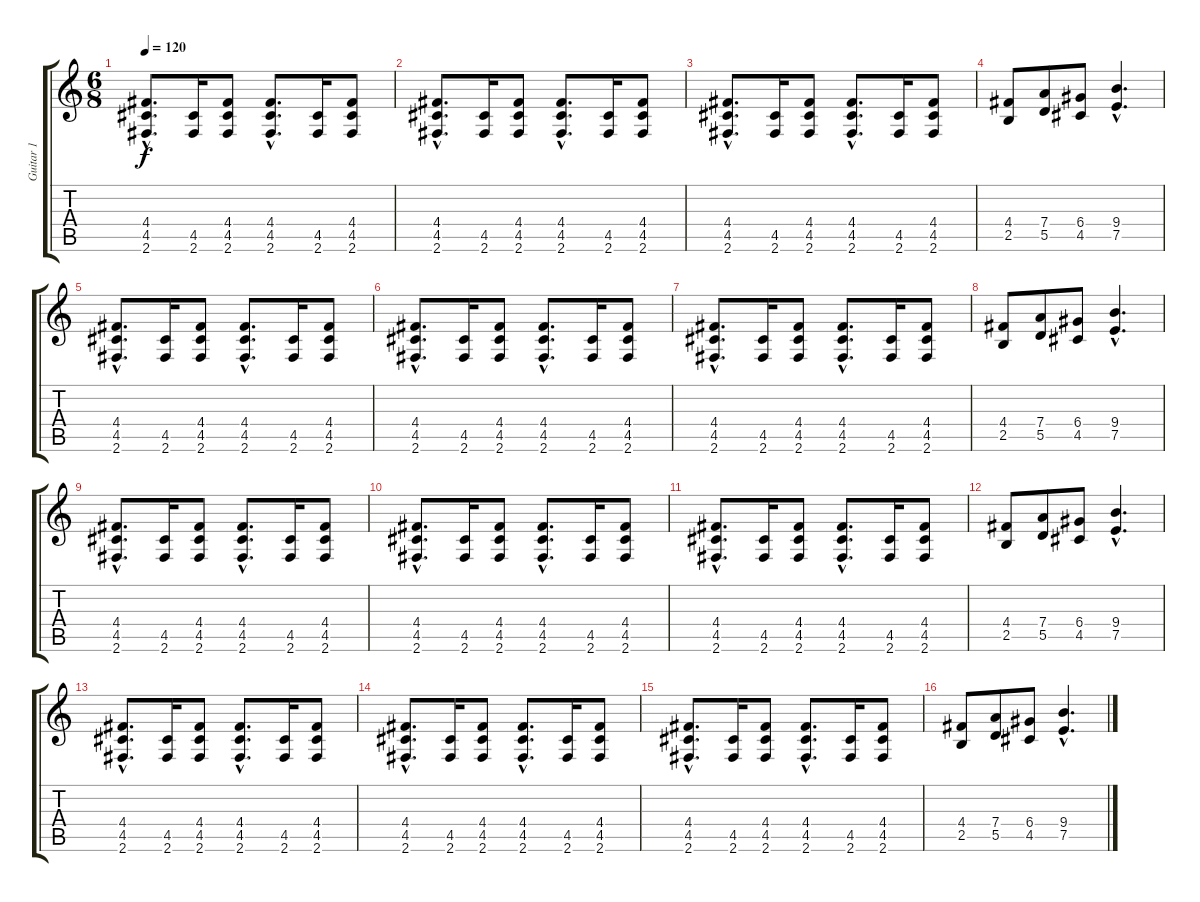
\track ("Guitar 1" "Guitar 1") {instrument distortionguitar}
\staff {score tabs}
\tuning (E4 B3 G3 D3 A2 E2) {hide}
\ts (6 8)
\tempo 120
\clef g2
\ks c
(4.4{hac} 4.5{hac} 2.6{hac}).8{d dy f} (4.5 2.6).16 (4.4 4.5 2.6).8 (4.4{hac} 4.5{hac} 2.6{hac}).8{d} (4.5 2.6).16 (4.4 4.5 2.6).8 |
(4.4{hac} 4.5{hac} 2.6{hac}).8{d} (4.5 2.6).16 (4.4 4.5 2.6).8 (4.4{hac} 4.5{hac} 2.6{hac}).8{d} (4.5 2.6).16 (4.4 4.5 2.6).8 |
(4.4{hac} 4.5{hac} 2.6{hac}).8{d} (4.5 2.6).16 (4.4 4.5 2.6).8 (4.4{hac} 4.5{hac} 2.6{hac}).8{d} (4.5 2.6).16 (4.4 4.5 2.6).8 |
(4.4 2.5).8 (7.4 5.5).8 (6.4 4.5).8 (9.4{hac} 7.5{hac}).4{d} |
(4.4{hac} 4.5{hac} 2.6{hac}).8{d} (4.5 2.6).16 (4.4 4.5 2.6).8 (4.4{hac} 4.5{hac} 2.6{hac}).8{d} (4.5 2.6).16 (4.4 4.5 2.6).8 |
(4.4{hac} 4.5{hac} 2.6{hac}).8{d} (4.5 2.6).16 (4.4 4.5 2.6).8 (4.4{hac} 4.5{hac} 2.6{hac}).8{d} (4.5 2.6).16 (4.4 4.5 2.6).8 |
(4.4{hac} 4.5{hac} 2.6{hac}).8{d} (4.5 2.6).16 (4.4 4.5 2.6).8 (4.4{hac} 4.5{hac} 2.6{hac}).8{d} (4.5 2.6).16 (4.4 4.5 2.6).8 |
(4.4 2.5).8 (7.4 5.5).8 (6.4 4.5).8 (9.4{hac} 7.5{hac}).4{d} |
(4.4{hac} 4.5{hac} 2.6{hac}).8{d} (4.5 2.6).16 (4.4 4.5 2.6).8 (4.4{hac} 4.5{hac} 2.6{hac}).8{d} (4.5 2.6).16 (4.4 4.5 2.6).8 |
(4.4{hac} 4.5{hac} 2.6{hac}).8{d} (4.5 2.6).16 (4.4 4.5 2.6).8 (4.4{hac} 4.5{hac} 2.6{hac}).8{d} (4.5 2.6).16 (4.4 4.5 2.6).8 |
(4.4{hac} 4.5{hac} 2.6{hac}).8{d} (4.5 2.6).16 (4.4 4.5 2.6).8 (4.4{hac} 4.5{hac} 2.6{hac}).8{d} (4.5 2.6).16 (4.4 4.5 2.6).8 |
(4.4 2.5).8 (7.4 5.5).8 (6.4 4.5).8 (9.4{hac} 7.5{hac}).4{d} |
(4.4{hac} 4.5{hac} 2.6{hac}).8{d} (4.5 2.6).16 (4.4 4.5 2.6).8 (4.4{hac} 4.5{hac} 2.6{hac}).8{d} (4.5 2.6).16 (4.4 4.5 2.6).8 |
(4.4{hac} 4.5{hac} 2.6{hac}).8{d} (4.5 2.6).16 (4.4 4.5 2.6).8 (4.4{hac} 4.5{hac} 2.6{hac}).8{d} (4.5 2.6).16 (4.4 4.5 2.6).8 |
(4.4{hac} 4.5{hac} 2.6{hac}).8{d} (4.5 2.6).16 (4.4 4.5 2.6).8 (4.4{hac} 4.5{hac} 2.6{hac}).8{d} (4.5 2.6).16 (4.4 4.5 2.6).8 |
(4.4 2.5).8 (7.4 5.5).8 (6.4 4.5).8 (9.4{hac} 7.5{hac}).4{d}
